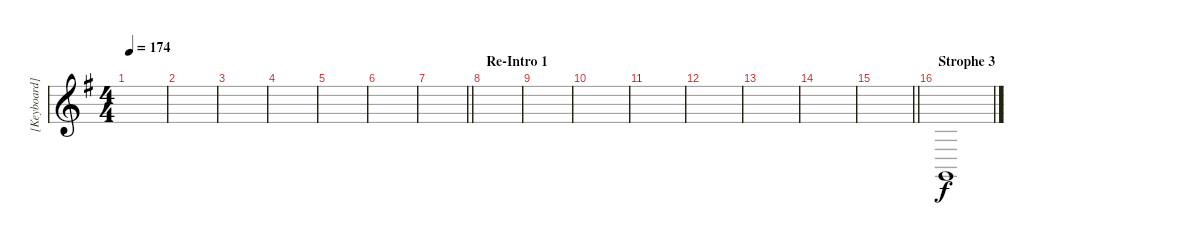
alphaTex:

\track ("[Keyboard]" "[Keyboard]") {instrument stringensemble2}
\staff {score}
\tuning (E4 B3 G3 D3 A2 E2) {hide}
\ts (4 4)
\tempo 174
\clef g2
\ks g
|
|
|
|
|
|
\barLineRight lightlight
|
\section ("" "Re-Intro 1")
|
|
|
|
|
|
|
\barLineRight lightlight
|
\section ("" "Strophe 3")
3.6.1{volume 8 balance 14 instrument cello}
